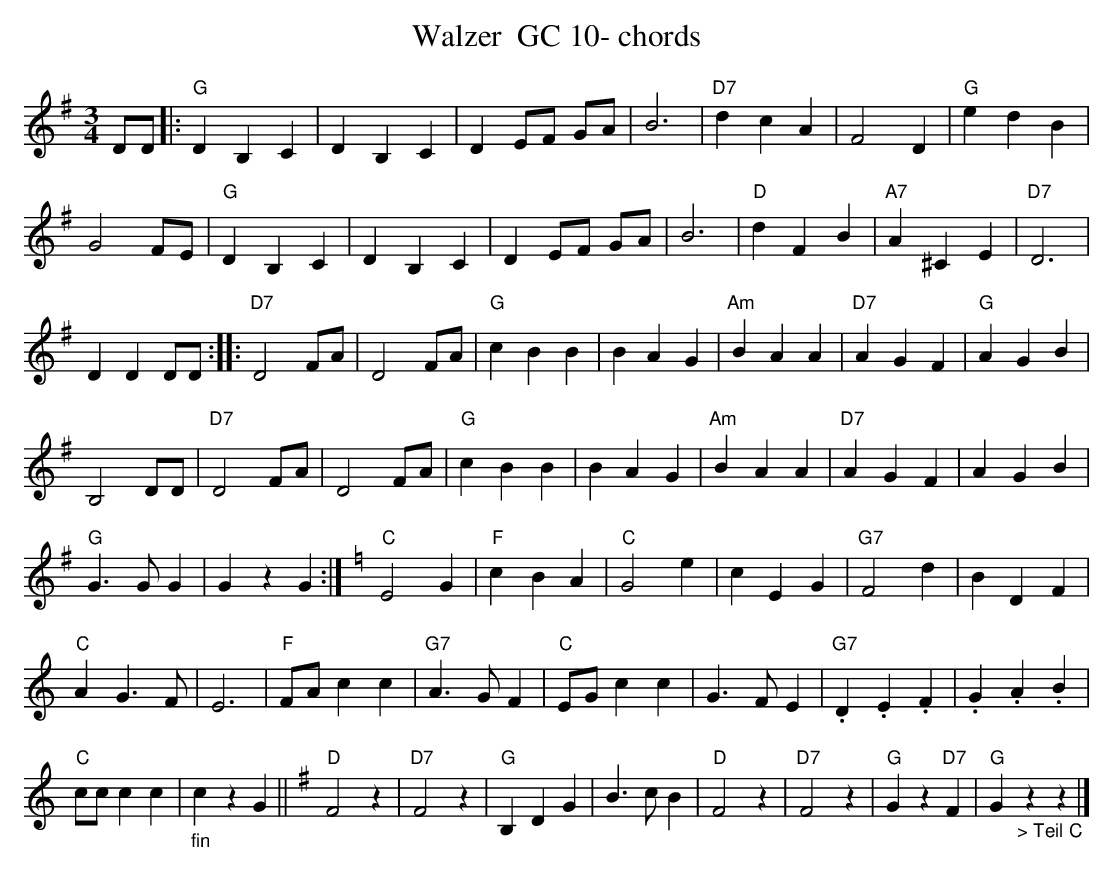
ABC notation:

X:1
T:Walzer  GC 10- chords
M:3/4
L:1/4
K:Gmaj%%MIDI gchordon
D/2D/2 |: "G"DB,C | DB,C | D E/2F/2 G/2A/2 | B3 | "D7"dcA | F2D | "G"edB |
G2F/2E/2 | "G"DB,C | DB,C | D E/2F/2 G/2A/2 | B3 | "D"dFB | "A7"A^CE | "D7"D3 |
DDD/2D/2 :: "D7"D2F/2A/2 | D2 F/2A/2 | "G"cBB | BAG | "Am"BAA | "D7"AGF | "G"AGB |
B,2D/2D/2 | "D7"D2F/2A/2 | D2F/2A/2 | "G"cBB | BAG | "Am"BAA | "D7"AGF | AGB |
"G"G>GG | GzG :| [K:Cmaj] "C"E2G | "F"cBA | "C"G2e | cEG | "G7"F2d | BDF |
"C"AG>F | E3 | "F"F/2A/2 cc | "G7"A>GF | "C"E/2G/2cc | G>FE | "G7".D.E.F | .G.A.B |
"C"c/2c/2cc | "_fin"czG || [K:Gmaj] "D"F2z | "D7"F2z | "G"B,DG | B>cB | "D"F2z | "D7"F2z | "G"Gz"D7"F | "G"G"_> Teil C"zz |]
